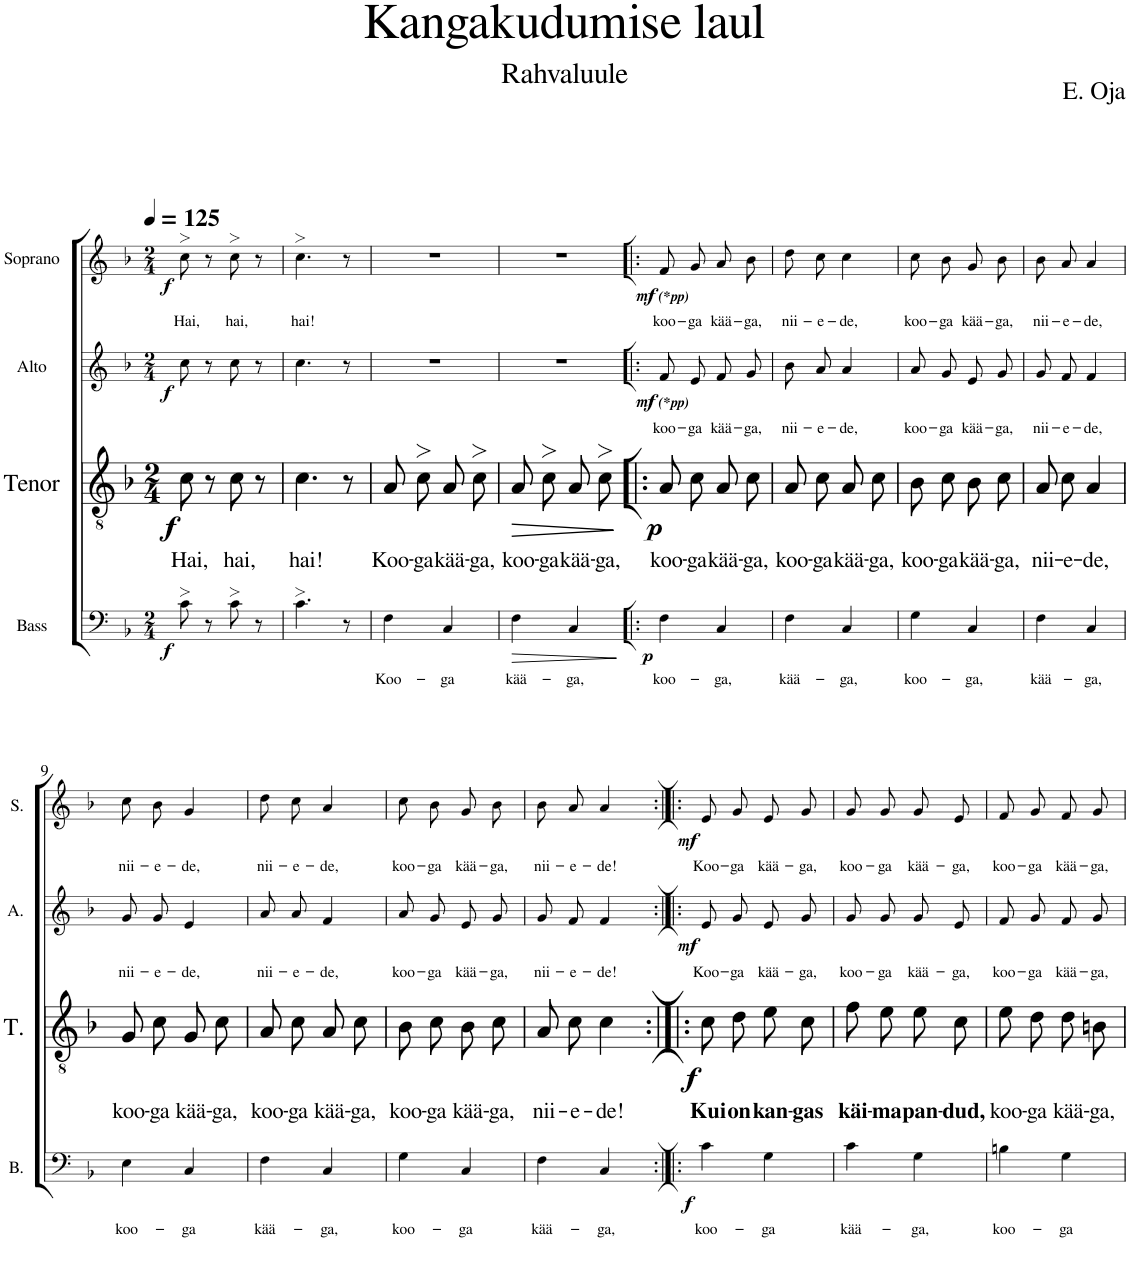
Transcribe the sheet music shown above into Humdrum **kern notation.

**kern	**text	**text	**dynam	**kern	**text	**dynam	**kern	**text	**text	**dynam	**kern	**text	**dynam
*part4	*part4	*part4	*part4	*part3	*part3	*part3	*part2	*part2	*part2	*part2	*part1	*part1	*part1
*staff4	*staff4	*staff4	*staff4	*staff3	*staff3	*staff3	*staff2	*staff2	*staff2	*staff2	*staff1	*staff1	*staff1
*I"Bass	*	*	*	*I"Tenor	*	*	*I"Alto	*	*	*	*I"Soprano	*	*
*I'B.	*	*	*	*I'T.	*	*	*I'A.	*	*	*	*I'S.	*	*
*stria5	*	*	*	*	*	*	*stria5	*	*	*	*stria5	*	*
*clefF4	*	*	*	*clefGv2	*	*	*clefG2	*	*	*	*clefG2	*	*
*k[b-]	*	*	*	*k[b-]	*	*	*k[b-]	*	*	*	*k[b-]	*	*
*M2/4	*	*	*	*M2/4	*	*	*M2/4	*	*	*	*M2/4	*	*
*MM125	*	*	*	*MM125	*	*	*MM125	*	*	*	*MM125	*	*
=1	=1	=1	=1	=1	=1	=1	=1	=1	=1	=1	=1	=1	=1
!	!	!	!LO:DY:b	!	!LO:LY:b	!LO:DY:b	!	!	!	!LO:DY:b	!	!LO:LY:b	!LO:DY:b
8c>\	.	.	f	8c\	Hai,	f	8cc\	.	.	f	8cc>\	Hai,	f
8r	.	.	.	8r	.	.	8r	.	.	.	8r	.	.
!	!	!	!	!	!LO:LY:b	!	!	!	!	!	!	!LO:LY:b	!
8c>\	.	.	.	8c\	hai,	.	8cc\	.	.	.	8cc>\	hai,	.
8r	.	.	.	8r	.	.	8r	.	.	.	8r	.	.
=2	=2	=2	=2	=2	=2	=2	=2	=2	=2	=2	=2	=2	=2
!	!	!	!	!	!LO:LY:b	!	!	!	!	!	!	!LO:LY:b	!
4.c>\	.	.	.	4.c\	hai!	.	4.cc\	.	.	.	4.cc>\	hai!	.
8r	.	.	.	8r	.	.	8r	.	.	.	8r	.	.
=3	=3	=3	=3	=3	=3	=3	=3	=3	=3	=3	=3	=3	=3
!	!	!LO:LY:b	!	!	!LO:LY:b	!	!	!	!	!	!	!	!
4F\	.	Koo-	.	8A\L	Koo-	.	2r	.	.	.	2r	.	.
!	!	!	!	!	!LO:LY:b	!	!	!	!	!	!	!	!
.	.	.	.	8c>\J	-ga	.	.	.	.	.	.	.	.
!	!	!LO:LY:b	!	!	!LO:LY:b	!	!	!	!	!	!	!	!
4C/	.	-ga	.	8A\L	kää-	.	.	.	.	.	.	.	.
!	!	!	!	!	!LO:LY:b	!	!	!	!	!	!	!	!
.	.	.	.	8c>\J	-ga,	.	.	.	.	.	.	.	.
=4	=4	=4	=4	=4	=4	=4	=4	=4	=4	=4	=4	=4	=4
!	!	!LO:LY:b	!LO:HP:b	!	!LO:LY:b	!LO:HP:b	!	!	!	!	!	!	!
4F\	.	kää-	>	8A\L	koo-	>	2r	.	.	.	2r	.	.
!	!	!	!	!	!LO:LY:b	!	!	!	!	!	!	!	!
.	.	.	.	8c>\J	-ga	.	.	.	.	.	.	.	.
!	!	!LO:LY:b	!	!	!LO:LY:b	!	!	!	!	!	!	!	!
4C/	.	-ga,	.	8A\L	kää-	.	.	.	.	.	.	.	.
!	!	!	!	!	!LO:LY:b	!	!	!	!	!	!	!	!
.	.	.	.	8c>\J	-ga,	.	.	.	.	.	.	.	.
.	.	.	]	.	.	]	.	.	.	.	.	.	.
=5!|:	=5!|:	=5!|:	=5!|:	=5!|:	=5!|:	=5!|:	=5!|:	=5!|:	=5!|:	=5!|:	=5!|:	=5!|:	=5!|:
!	!	!LO:LY:b	!LO:DY:b	!	!LO:LY:b	!LO:DY:b	!	!	!LO:LY:b	!LO:DY:b	!	!LO:LY:b	!
!	!	!	!	!	!	!	!	!	!	!LO:DY:n=1:b	!	!	!LO:DY:b
!	!	!	!	!	!	!	!	!	!	!	!	!	!LO:DY:n=1:b
4F\	.	koo-	p	8A\L	koo-	p	8f/L	.	koo-	mf other-dynamics	8f/L	koo-	mf other-dynamics
!	!	!	!	!	!LO:LY:b	!	!	!	!LO:LY:b	!	!	!LO:LY:b	!
.	.	.	.	8c\J	-ga	.	8e/J	.	-ga	.	8g/J	-ga	.
!	!	!LO:LY:b	!	!	!LO:LY:b	!	!	!	!LO:LY:b	!	!	!LO:LY:b	!
4C/	.	-ga,	.	8A\L	kää-	.	8f/L	.	kää-	.	8a/L	kää-	.
!	!	!	!	!	!LO:LY:b	!	!	!	!LO:LY:b	!	!	!LO:LY:b	!
.	.	.	.	8c\J	-ga,	.	8g/J	.	-ga,	.	8b-/J	-ga,	.
=6	=6	=6	=6	=6	=6	=6	=6	=6	=6	=6	=6	=6	=6
!	!	!LO:LY:b	!	!	!LO:LY:b	!	!	!	!LO:LY:b	!	!	!LO:LY:b	!
4F\	.	kää-	.	8A\L	koo-	.	8b-/L	.	nii-	.	8dd\L	nii-	.
!	!	!	!	!	!LO:LY:b	!	!	!	!LO:LY:b	!	!	!LO:LY:b	!
.	.	.	.	8c\J	-ga	.	8a/J	.	-e-	.	8cc\J	-e-	.
!	!	!LO:LY:b	!	!	!LO:LY:b	!	!	!	!LO:LY:b	!	!	!LO:LY:b	!
4C/	.	-ga,	.	8A\L	kää-	.	4a/	.	-de,	.	4cc\	-de,	.
!	!	!	!	!	!LO:LY:b	!	!	!	!	!	!	!	!
.	.	.	.	8c\J	-ga,	.	.	.	.	.	.	.	.
=7	=7	=7	=7	=7	=7	=7	=7	=7	=7	=7	=7	=7	=7
!	!	!LO:LY:b	!	!	!LO:LY:b	!	!	!	!LO:LY:b	!	!	!LO:LY:b	!
4G\	.	koo-	.	8B-\L	koo-	.	8a/L	.	koo-	.	8cc\L	koo-	.
!	!	!	!	!	!LO:LY:b	!	!	!	!LO:LY:b	!	!	!LO:LY:b	!
.	.	.	.	8c\J	-ga	.	8g/J	.	-ga	.	8b-\J	-ga	.
!	!	!LO:LY:b	!	!	!LO:LY:b	!	!	!	!LO:LY:b	!	!	!LO:LY:b	!
4C/	.	-ga,	.	8B-\L	kää-	.	8e/L	.	kää-	.	8g/L	kää-	.
!	!	!	!	!	!LO:LY:b	!	!	!	!LO:LY:b	!	!	!LO:LY:b	!
.	.	.	.	8c\J	-ga,	.	8g/J	.	-ga,	.	8b-/J	-ga,	.
=8	=8	=8	=8	=8	=8	=8	=8	=8	=8	=8	=8	=8	=8
!	!	!LO:LY:b	!	!	!LO:LY:b	!	!	!	!LO:LY:b	!	!	!LO:LY:b	!
4F\	.	kää-	.	8A\L	nii-	.	8g/L	.	nii-	.	8b-/L	nii-	.
!	!	!	!	!	!LO:LY:b	!	!	!	!LO:LY:b	!	!	!LO:LY:b	!
.	.	.	.	8c\J	-e-	.	8f/J	.	-e-	.	8a/J	-e-	.
!	!	!LO:LY:b	!	!	!LO:LY:b	!	!	!	!LO:LY:b	!	!	!LO:LY:b	!
4C/	.	-ga,	.	4A/	-de,	.	4f/	.	-de,	.	4a/	-de,	.
!!LO:LB:g=z
=9	=9	=9	=9	=9	=9	=9	=9	=9	=9	=9	=9	=9	=9
!	!	!LO:LY:b	!	!	!LO:LY:b	!	!	!	!LO:LY:b	!	!	!LO:LY:b	!
4E\	.	koo-	.	8G/L	koo-	.	8g/L	.	nii-	.	8cc\L	nii-	.
!	!	!	!	!	!LO:LY:b	!	!	!	!LO:LY:b	!	!	!LO:LY:b	!
.	.	.	.	8c/J	-ga	.	8g/J	.	-e-	.	8b-\J	-e-	.
!	!	!LO:LY:b	!	!	!LO:LY:b	!	!	!	!LO:LY:b	!	!	!LO:LY:b	!
4C/	.	-ga	.	8G/L	kää-	.	4e/	.	-de,	.	4g/	-de,	.
!	!	!	!	!	!LO:LY:b	!	!	!	!	!	!	!	!
.	.	.	.	8c/J	-ga,	.	.	.	.	.	.	.	.
=10	=10	=10	=10	=10	=10	=10	=10	=10	=10	=10	=10	=10	=10
!	!	!LO:LY:b	!	!	!LO:LY:b	!	!	!	!LO:LY:b	!	!	!LO:LY:b	!
4F\	.	kää-	.	8A\L	koo-	.	8a/L	.	nii-	.	8dd\L	nii-	.
!	!	!	!	!	!LO:LY:b	!	!	!	!LO:LY:b	!	!	!LO:LY:b	!
.	.	.	.	8c\J	-ga	.	8a/J	.	-e-	.	8cc\J	-e-	.
!	!	!LO:LY:b	!	!	!LO:LY:b	!	!	!	!LO:LY:b	!	!	!LO:LY:b	!
4C/	.	-ga,	.	8A\L	kää-	.	4f/	.	-de,	.	4a/	-de,	.
!	!	!	!	!	!LO:LY:b	!	!	!	!	!	!	!	!
.	.	.	.	8c\J	-ga,	.	.	.	.	.	.	.	.
=11	=11	=11	=11	=11	=11	=11	=11	=11	=11	=11	=11	=11	=11
!	!	!LO:LY:b	!	!	!LO:LY:b	!	!	!	!LO:LY:b	!	!	!LO:LY:b	!
4G\	.	koo-	.	8B-\L	koo-	.	8a/L	.	koo-	.	8cc\L	koo-	.
!	!	!	!	!	!LO:LY:b	!	!	!	!LO:LY:b	!	!	!LO:LY:b	!
.	.	.	.	8c\J	-ga	.	8g/J	.	-ga	.	8b-\J	-ga	.
!	!	!LO:LY:b	!	!	!LO:LY:b	!	!	!	!LO:LY:b	!	!	!LO:LY:b	!
4C/	.	-ga	.	8B-\L	kää-	.	8e/L	.	kää-	.	8g/L	kää-	.
!	!	!	!	!	!LO:LY:b	!	!	!	!LO:LY:b	!	!	!LO:LY:b	!
.	.	.	.	8c\J	-ga,	.	8g/J	.	-ga,	.	8b-/J	-ga,	.
=12	=12	=12	=12	=12	=12	=12	=12	=12	=12	=12	=12	=12	=12
!	!	!LO:LY:b	!	!	!LO:LY:b	!	!	!	!LO:LY:b	!	!	!LO:LY:b	!
4F\	.	kää-	.	8A\L	nii-	.	8g/L	.	nii-	.	8b-/L	nii-	.
!	!	!	!	!	!LO:LY:b	!	!	!	!LO:LY:b	!	!	!LO:LY:b	!
.	.	.	.	8c\J	-e-	.	8f/J	.	-e-	.	8a/J	-e-	.
!	!	!LO:LY:b	!	!	!LO:LY:b	!	!	!	!LO:LY:b	!	!	!LO:LY:b	!
4C/	.	-ga,	.	4c\	-de!	.	4f/	.	-de!	.	4a/	-de!	.
=13:|!|:	=13:|!|:	=13:|!|:	=13:|!|:	=13:|!|:	=13:|!|:	=13:|!|:	=13:|!|:	=13:|!|:	=13:|!|:	=13:|!|:	=13:|!|:	=13:|!|:	=13:|!|:
!	!	!LO:LY:b	!LO:DY:b	!	!LO:LY:b	!LO:DY:b	!	!	!LO:LY:b	!LO:DY:b	!	!LO:LY:b	!LO:DY:b
4c\	.	koo-	f	8c\L	Kui	f	8e/L	.	Koo-	mf	8e/L	Koo-	mf
!	!	!	!	!	!LO:LY:b	!	!	!	!LO:LY:b	!	!	!LO:LY:b	!
.	.	.	.	8d\J	on	.	8g/J	.	-ga	.	8g/J	-ga	.
!	!	!LO:LY:b	!	!	!LO:LY:b	!	!	!	!LO:LY:b	!	!	!LO:LY:b	!
4G\	.	-ga	.	8e\L	kan-	.	8e/L	.	kää-	.	8e/L	kää-	.
!	!	!	!	!	!LO:LY:b	!	!	!	!LO:LY:b	!	!	!LO:LY:b	!
.	.	.	.	8c\J	-gas	.	8g/J	.	-ga,	.	8g/J	-ga,	.
=14	=14	=14	=14	=14	=14	=14	=14	=14	=14	=14	=14	=14	=14
!	!	!LO:LY:b	!	!	!LO:LY:b	!	!	!	!LO:LY:b	!	!	!LO:LY:b	!
4c\	.	kää-	.	8f\L	käi-	.	8g/L	.	koo-	.	8g/L	koo-	.
!	!	!	!	!	!LO:LY:b	!	!	!	!LO:LY:b	!	!	!LO:LY:b	!
.	.	.	.	8e\J	-ma	.	8g/J	.	-ga	.	8g/J	-ga	.
!	!	!LO:LY:b	!	!	!LO:LY:b	!	!	!	!LO:LY:b	!	!	!LO:LY:b	!
4G\	.	-ga,	.	8e\L	pan-	.	8g/L	.	kää-	.	8g/L	kää-	.
!	!	!	!	!	!LO:LY:b	!	!	!	!LO:LY:b	!	!	!LO:LY:b	!
.	.	.	.	8c\J	-dud,	.	8e/J	.	-ga,	.	8e/J	-ga,	.
=15	=15	=15	=15	=15	=15	=15	=15	=15	=15	=15	=15	=15	=15
!	!	!LO:LY:b	!	!	!LO:LY:b	!	!	!	!LO:LY:b	!	!	!LO:LY:b	!
4Bn\	.	koo-	.	8e\L	koo-	.	8f/L	.	koo-	.	8f/L	koo-	.
!	!	!	!	!	!LO:LY:b	!	!	!	!LO:LY:b	!	!	!LO:LY:b	!
.	.	.	.	8d\J	-ga	.	8g/J	.	-ga	.	8g/J	-ga	.
!	!	!LO:LY:b	!	!	!LO:LY:b	!	!	!	!LO:LY:b	!	!	!LO:LY:b	!
4G\	.	-ga	.	8d\L	kää-	.	8f/L	.	kää-	.	8f/L	kää-	.
!	!	!	!	!	!LO:LY:b	!	!	!	!LO:LY:b	!	!	!LO:LY:b	!
.	.	.	.	8Bn\J	-ga,	.	8g/J	.	-ga,	.	8g/J	-ga,	.
=	=	=	=	=	=	=	=	=	=	=	=	=	=
*-	*-	*-	*-	*-	*-	*-	*-	*-	*-	*-	*-	*-	*-
